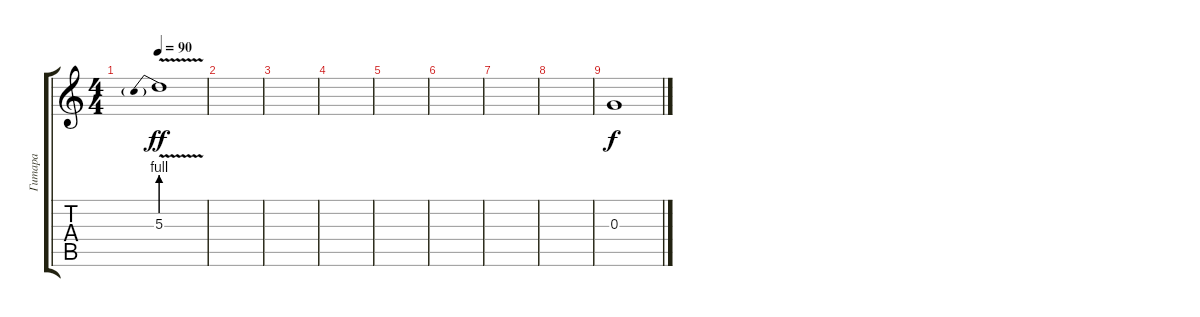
\track ("Гитара" "Гитара") {instrument overdrivenguitar}
\staff {score tabs}
\tuning (E4 B3 G3 D3 A2 E2) {hide}
\ts (4 4)
\tempo 90
\clef g2
\ks c
5.3{be (prebend 0 4 60 4) v}.1{dy ff} |
|
|
|
|
|
|
|
0.3.1{dy f}
